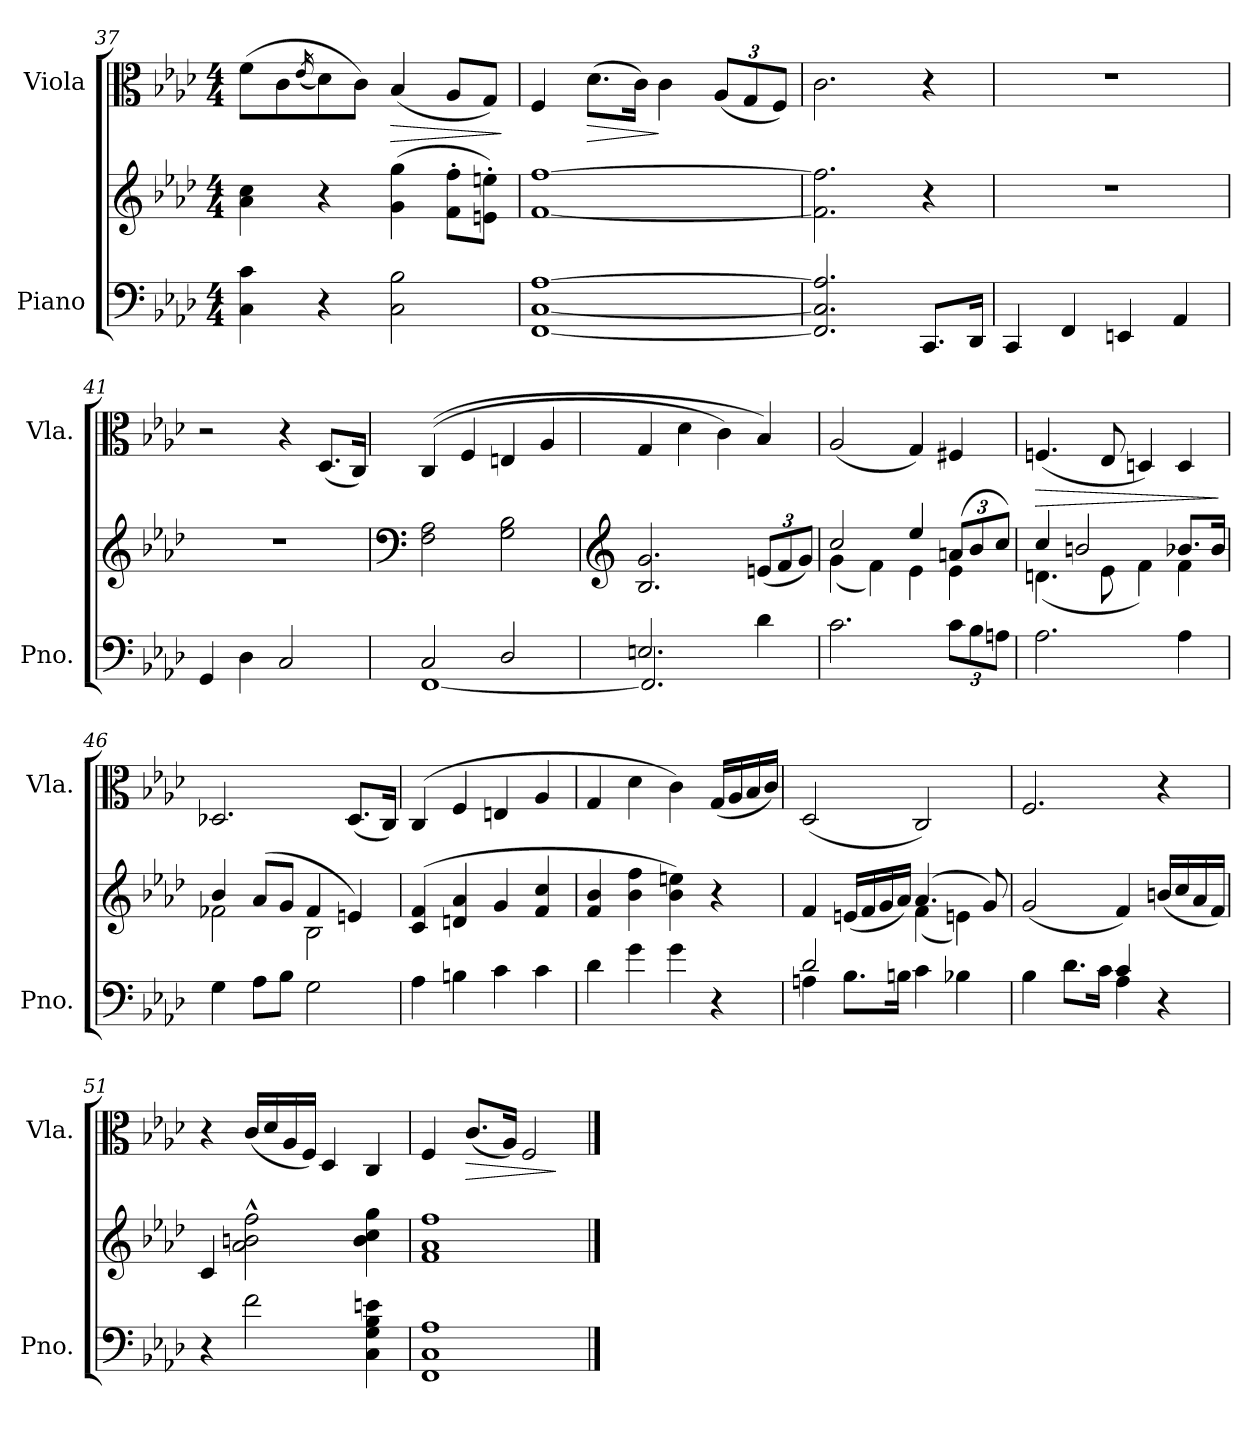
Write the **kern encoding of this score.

**kern	**kern	**kern	**dynam
*part2	*part2	*part1	*part1
*staff3	*staff2	*staff1	*staff1
*I"Piano	*	*I"Viola	*
*I'Pno.	*	*I'Vla.	*
!!LO:PB:g=z
*clefF4	*clefG2	*clefC3	*
*k[b-e-a-d-]	*k[b-e-a-d-]	*k[b-e-a-d-]	*
*M4/4	*M4/4	*M4/4	*
=37	=37	=37	=37
4C\ 4c\	4a-\ 4cc\	(8f\L	.
.	.	8c\	.
.	.	(16qe-/	.
4r	4r	8d-\)	.
.	.	8c\J)	.
!	!	!	!LO:HP:b
2C\ 2B-\	(4g\ 4gg\	(4B-/	>
.	8f\' 8ff\'L	8A-/L	.
.	8en\' 8een\'J)	8G/J)	.
.	.	.	]
=38	=38	=38	=38
!	!	!	!LO:DY:b
[1FF [1C [1A-	[1f [1ff	4F/	other-dynamics
!	!	!	!LO:HP:b
.	.	(8.d-\L	>
.	.	16c\Jk)	.
.	.	4c\	]
*	*	*Xbrackettup	*
.	.	(12A-/L	.
.	.	12G/	.
.	.	12F/J)	.
=39	=39	=39	=39
2.FF/] 2.C/] 2.A-/]	2.f\] 2.ff\]	2.c\	.
8.CC/L	4r	4r	.
16DD-/Jk	.	.	.
!!LO:PB:g=z
=40	=40	=40	=40
4CC/	1r	1r	.
4FF/	.	.	.
4EEn/	.	.	.
4AA-/	.	.	.
=41	=41	=41	=41
4GG/	1r	2r	.
4D-\	.	.	.
2C/	.	4r	.
.	.	(8.D-/L	.
.	.	16C/Jk)	.
=42	=42	=42	=42
*	*clefF4	*	*
*^	*	*	*
2C/	[1FF	2F\ 2A-\	((4C/	.
.	.	.	4F/	.
2D-/	.	2G\ 2B-\	4En/	.
.	.	.	4A-/	.
=43	=43	=43	=43	=43
*	*	*clefG2	*	*
2.En/	2.FF/]	2.B-/ 2.g/	4G/	.
.	.	.	4d-\	.
.	.	.	4c\)	.
*	*	*Xbrackettup	*	*
4d-\	4ryy	(12en/L	4B-/)	.
.	.	12f/	.	.
.	.	12g/J)	.	.
*v	*v	*	*	*
=44	=44	=44	=44
*	*^	*	*
2.c\	2cc/	(4g\	(2A-/	.
.	.	4f\)	.	.
.	4ee-/	4e-\	4G/)	.
*Xbrackettup	*	*	*	*
12c\L	(12an/L	4e-\	4F#X/	.
12B-\	12b-/	.	.	.
12An\J	12cc/J)	.	.	.
!!LO:LB:g=z
=45	=45	=45	=45	=45
!	!	!	!	!LO:HP:b
2.A-\	4cc/	(4.dn\	(4.Fn/	>
.	2bn/	.	.	.
.	.	8e-\	8E-/	.
.	.	4f\)	4Dn/)	.
4A-\	8.b-X/L	4f\	4D/	.
.	16b-/Jk	.	.	.
*	*v	*v	*	*
.	.	.	]
=46	=46	=46	=46
*	*^	*	*
4G\	4b-/	2f-X\	2.D-X/	.
8A-\L	(8a-/L	.	.	.
8B-\J	8g/J	.	.	.
2G\	4f-/	2B-\	.	.
.	4en/)	.	(8.D-/L	.
.	.	.	16C/Jk)	.
*	*v	*v	*	*
=47	=47	=47	=47
4A-\	(4c/ 4f/	(4C/	.
4Bn\	4dn/ 4a-/	4F/	.
4c\	4g/	4En/	.
4c\	4f/ 4cc/	4A-/	.
=48	=48	=48	=48
4d-\	4f/ 4b-/	4G/	.
4g\	4b-\ 4ff\	4d-\	.
4g\	4b-\ 4een\)	4c\)	.
4r	4r	(16G/LL	.
.	.	16A-/	.
.	.	16B-/	.
.	.	16c/JJ)	.
=49	=49	=49	=49
*^	*^	*	*
2d-/	4An\	4f/	2ryy	(2D-/	.
.	8.B-\L	(16en/LL	.	.	.
.	.	16f/	.	.	.
.	.	16g/	.	.	.
.	16Bn\Jk	16a-/JJ)	.	.	.
2ryy	4c\	(4.a-/	(4f\	2C/)	.
.	4B-X\	.	4en\)	.	.
.	.	8g/)	.	.	.
*	*	*v	*v	*	*
!!LO:LB:g=z
=50	=50	=50	=50	=50
4B-\	2ryy	(2g/	2.F/	.
8.d-\L	.	.	.	.
16c\Jk	.	.	.	.
4c/	4A-\	4f/)	.	.
4r	4ryy	(16bn/LL	4r	.
.	.	16cc/	.	.
.	.	16a-/	.	.
.	.	16f/JJ)	.	.
*v	*v	*	*	*
=51	=51	=51	=51
4r	4c/	4r	.
2f\	2a-\^^ 2bn\^^ 2ff\^^	(16c/LL	.
.	.	16d-/	.
.	.	16A-/	.
.	.	16F/JJ)	.
.	.	4D-/	.
4C\ 4G\ 4B-\ 4en\	4b\ 4cc\ 4gg\	4C/	.
=52	=52	=52	=52
1FF 1C 1A-	1f 1a- 1ff	4F/	.
!	!	!	!LO:HP:b
.	.	(8.c/L	>
.	.	16A-/Jk)	.
.	.	2F/	.
.	.	.	]
==	==	==	==
*-	*-	*-	*-
